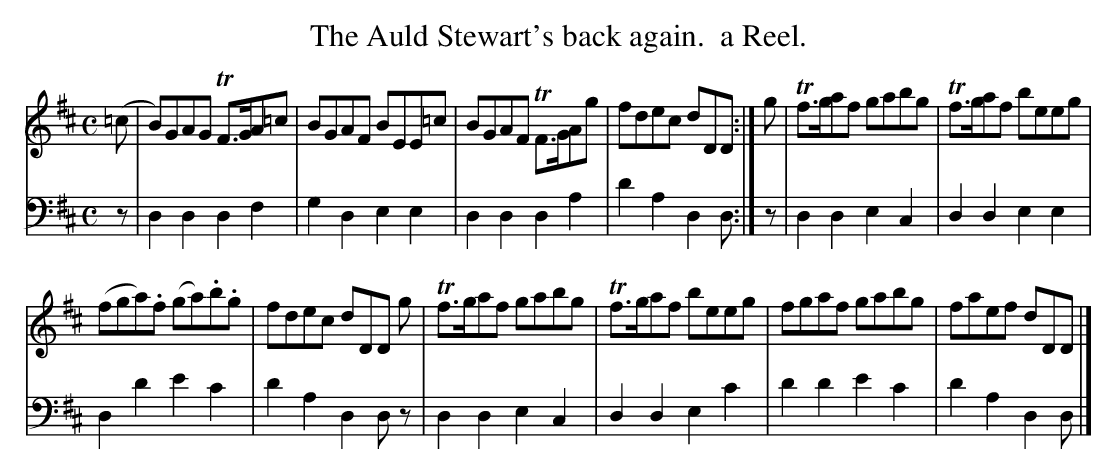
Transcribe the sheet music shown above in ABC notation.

X:1
T: The Auld Stewart's back again.  a Reel.
M: C
L: 1/8
K: D
V: 1 staves=2
(=c |\
B)GAG TF>GA=c | BGAF BEE=c |\
BGAF TF>GAg | fdec dDD :| g |\
Tf>gaf gabg | Tf>gaf beeg |
(fga).f (ga).b.g | fdec dDD g |\
Tf>gaf gabg | Tf>gaf beeg |\
fgaf gabg | faef dDD |]
V: 2 clef=bass middle=d
z | d2d2 d2f2 | g2d2 e2e2 | d2d2 d2a2 | d'2a2 d2d :| z | d2d2 e2c2 | d2d2 e2e2 |
d2d'2 e'2c'2 | d'2a2 d2dz | d2d2 e2c2 | d2d2 e2c'2 | d'2d'2 e'2c'2 | d'2a2 d2d |]
